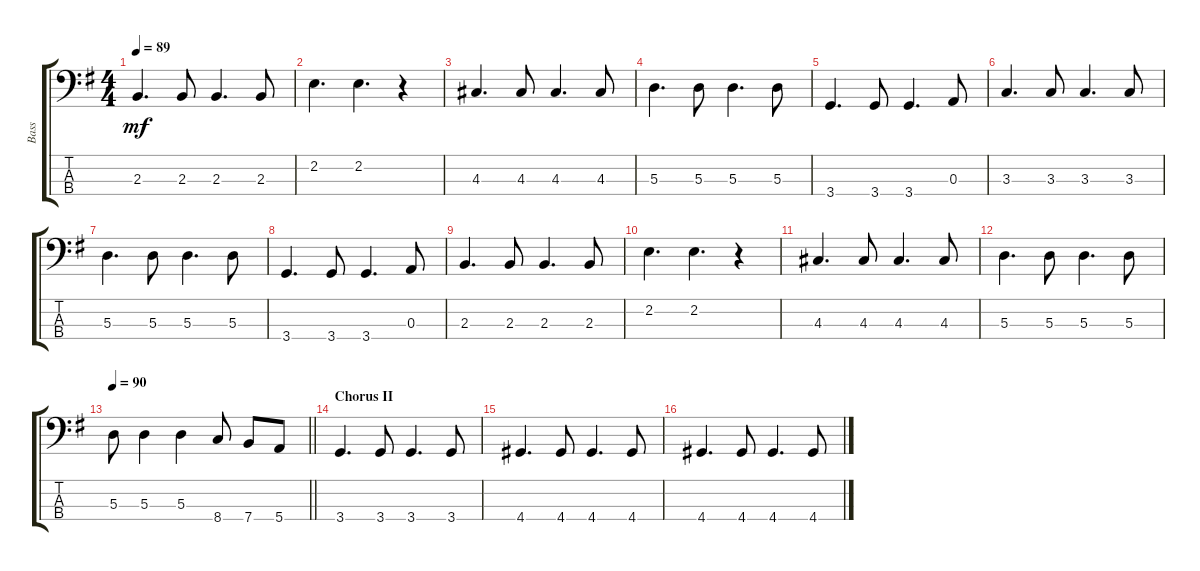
\track ("Bass" "Bass") {instrument electricbassfinger}
\staff {score tabs}
\tuning (G2 D2 A1 E1) {hide}
\ts (4 4)
\tempo 89
\clef f4
\ks g
2.3.4{d dy mf} 2.3.8 2.3.4{d} 2.3.8 |
2.2.4{d} 2.2.4{d} r.4 |
4.3.4{d} 4.3.8 4.3.4{d} 4.3.8 |
5.3.4{d} 5.3.8 5.3.4{d} 5.3.8 |
3.4.4{d} 3.4.8 3.4.4{d} 0.3.8 |
3.3.4{d} 3.3.8 3.3.4{d} 3.3.8 |
5.3.4{d} 5.3.8 5.3.4{d} 5.3.8 |
3.4.4{d} 3.4.8 3.4.4{d} 0.3.8 |
2.3.4{d} 2.3.8 2.3.4{d} 2.3.8 |
2.2.4{d} 2.2.4{d} r.4 |
4.3.4{d} 4.3.8 4.3.4{d} 4.3.8 |
5.3.4{d} 5.3.8 5.3.4{d} 5.3.8 |
\tempo 90
\barLineRight lightlight
5.3.8 5.3.4 5.3.4 8.4.8 7.4.8 5.4.8 |
\section ("" "Chorus II")
3.4.4{d} 3.4.8 3.4.4{d} 3.4.8 |
4.4.4{d} 4.4.8 4.4.4{d} 4.4.8 |
4.4.4{d} 4.4.8 4.4.4{d} 4.4.8
